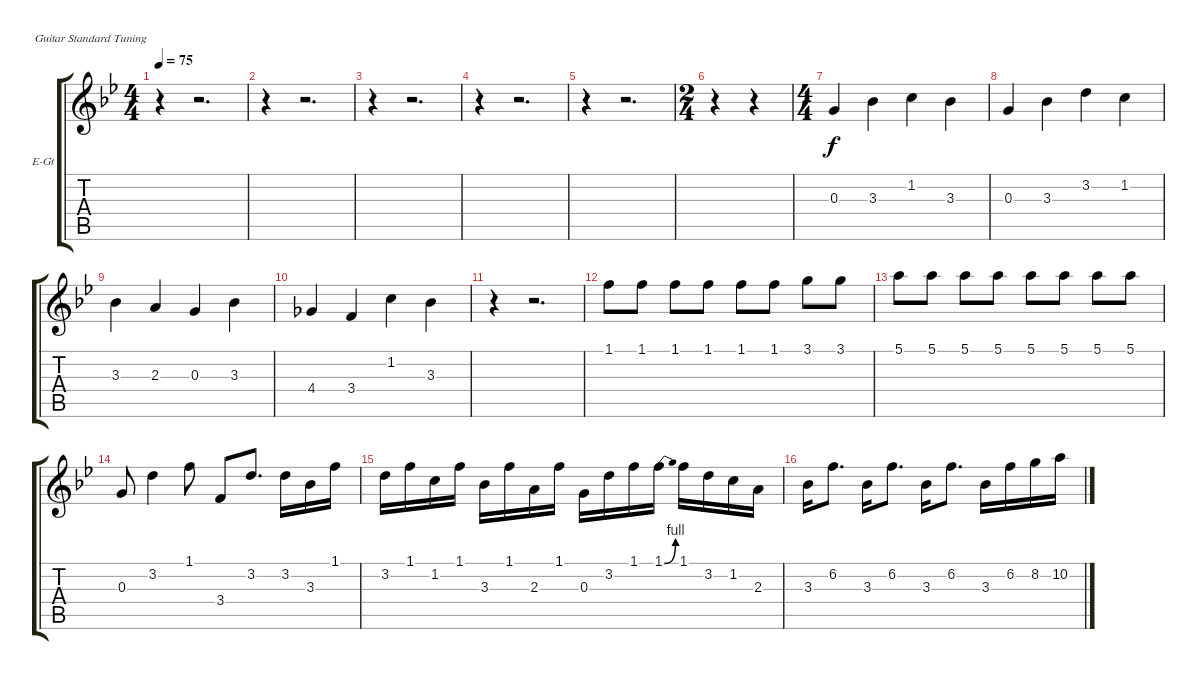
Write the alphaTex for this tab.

\bracketExtendMode groupsimilarinstruments
\firstSystemTrackNameOrientation horizontal
\otherSystemsTrackNameOrientation horizontal
\track ("Track 7" "E-Gt") {instrument overdrivenguitar}
\staff {score tabs}
\tuning (E4 B3 G3 D3 A2 E2)
\ts (4 4)
\tempo 75
\clef g2
\ks bb
r.4{dy f} r.2{d} |
r.4 r.2{d} |
r.4 r.2{d} |
r.4 r.2{d} |
r.4 r.2{d} |
\ts (2 4)
\beaming (8 2 2 2 2)
r.4 r.4 |
\ts (4 4)
\beaming (8 2 2 2 2)
0.3.4 3.3.4 1.2.4 3.3.4 |
0.3.4 3.3.4 3.2.4 1.2.4 |
3.3.4 2.3.4 0.3.4 3.3.4 |
4.4.4 3.4.4 1.2.4 3.3.4 |
r.4 r.2{d} |
1.1.8 1.1.8 1.1.8 1.1.8 1.1.8 1.1.8 3.1.8 3.1.8 |
5.1.8 5.1.8 5.1.8 5.1.8 5.1.8 5.1.8 5.1.8 5.1.8 |
0.3.8 3.2.4 1.1.8 3.4.8 3.2.8{d} 3.2.16 3.3.16 1.1.16 |
3.2.16 1.1.16 1.2.16 1.1.16 3.3.16 1.1.16 2.3.16 1.1.16 0.3.16 3.2.16 1.1.16 1.1{be (bend 0 0 60 4)}.16 1.1.16 3.2.16 1.2.16 2.3.16 |
3.3.16 6.2.8{d} 3.3.16 6.2.8{d} 3.3.16 6.2.8{d} 3.3.16 6.2.16 8.2.16 10.2.16
